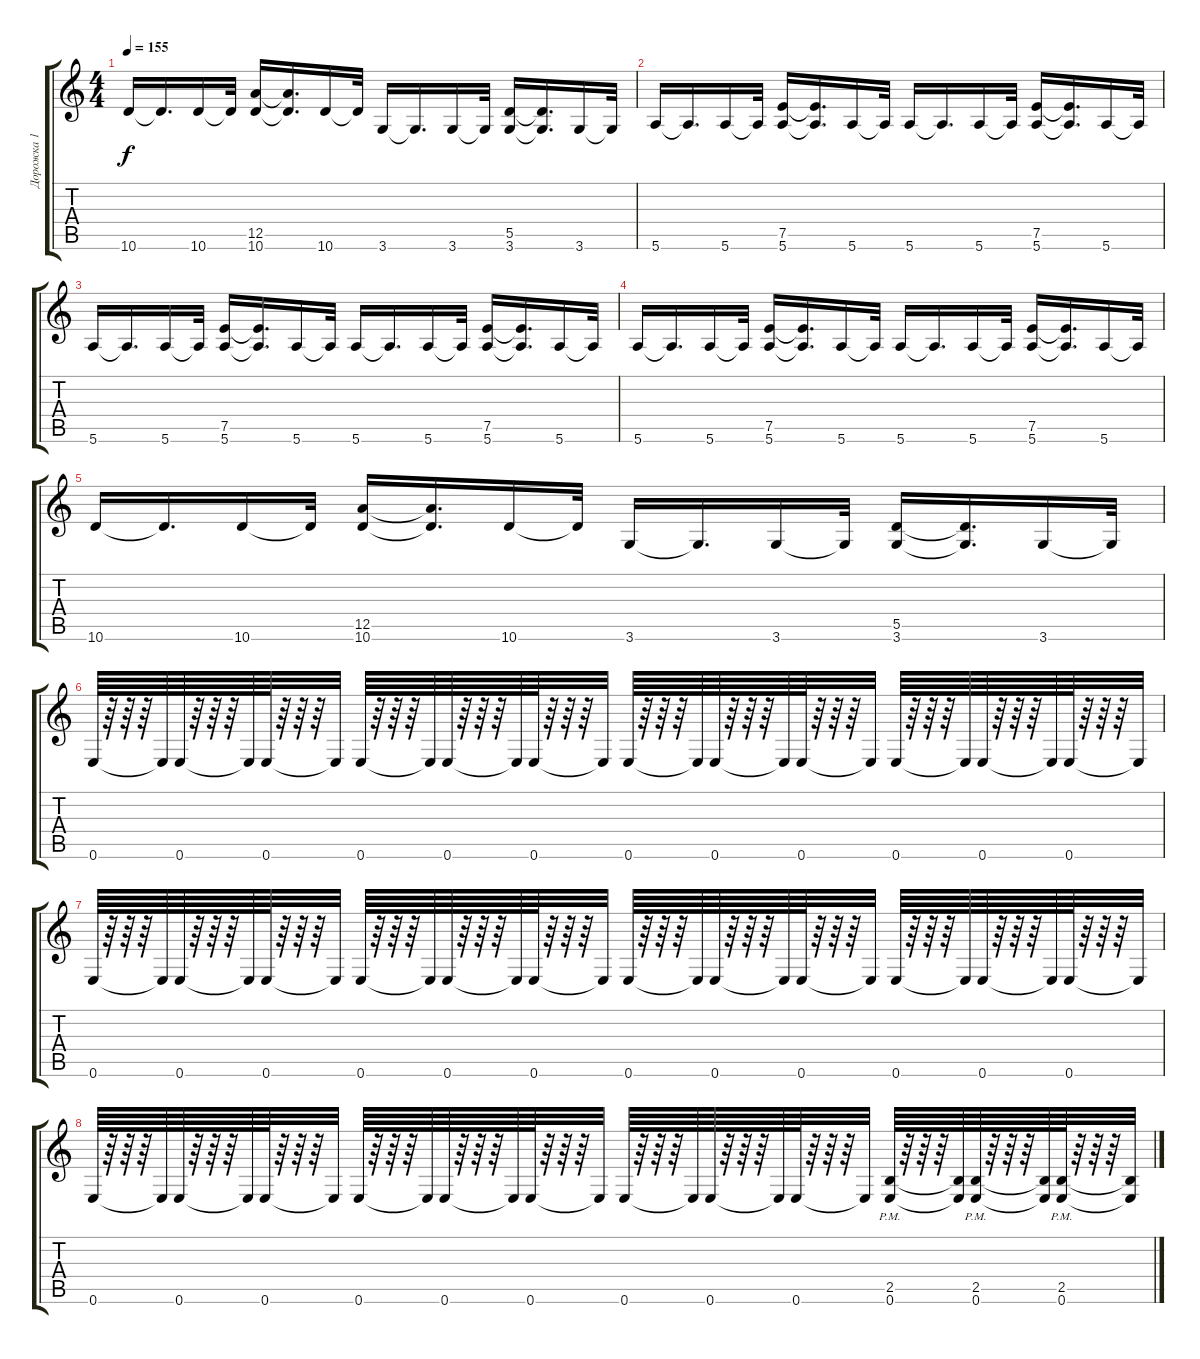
\track ("Дорожка 1" "Дорожка 1") {instrument distortionguitar}
\staff {score tabs}
\tuning (E4 B3 G3 D3 A2 E2) {hide}
\ts (4 4)
\tempo 155
\clef g2
\ks c
10.6.16{dy f} 10.6{t}.16{d} 10.6.16 10.6{t}.32 (12.5 10.6).16 (12.5{t} 10.6{t}).16{d} 10.6.16 10.6{t}.32 3.6.16 3.6{t}.16{d} 3.6.16 3.6{t}.32 (5.5 3.6).16 (5.5{t} 3.6{t}).16{d} 3.6.16 3.6{t}.32 |
5.6.16 5.6{t}.16{d} 5.6.16 5.6{t}.32 (7.5 5.6).16 (7.5{t} 5.6{t}).16{d} 5.6.16 5.6{t}.32 5.6.16 5.6{t}.16{d} 5.6.16 5.6{t}.32 (7.5 5.6).16 (7.5{t} 5.6{t}).16{d} 5.6.16 5.6{t}.32 |
5.6.16 5.6{t}.16{d} 5.6.16 5.6{t}.32 (7.5 5.6).16 (7.5{t} 5.6{t}).16{d} 5.6.16 5.6{t}.32 5.6.16 5.6{t}.16{d} 5.6.16 5.6{t}.32 (7.5 5.6).16 (7.5{t} 5.6{t}).16{d} 5.6.16 5.6{t}.32 |
5.6.16 5.6{t}.16{d} 5.6.16 5.6{t}.32 (7.5 5.6).16 (7.5{t} 5.6{t}).16{d} 5.6.16 5.6{t}.32 5.6.16 5.6{t}.16{d} 5.6.16 5.6{t}.32 (7.5 5.6).16 (7.5{t} 5.6{t}).16{d} 5.6.16 5.6{t}.32 |
10.6.16 10.6{t}.16{d} 10.6.16 10.6{t}.32 (12.5 10.6).16 (12.5{t} 10.6{t}).16{d} 10.6.16 10.6{t}.32 3.6.16 3.6{t}.16{d} 3.6.16 3.6{t}.32 (5.5 3.6).16 (5.5{t} 3.6{t}).16{d} 3.6.16 3.6{t}.32 |
0.6.64 r.64 r.64 r.64 0.6{t}.64 0.6.64 r.64 r.64 r.64 0.6{t}.64 0.6.64 r.64 r.64 r.64 0.6{t}.32 0.6.64 r.64 r.64 r.64 0.6{t}.64 0.6.64 r.64 r.64 r.64 0.6{t}.64 0.6.64 r.64 r.64 r.64 0.6{t}.32 0.6.64 r.64 r.64 r.64 0.6{t}.64 0.6.64 r.64 r.64 r.64 0.6{t}.64 0.6.64 r.64 r.64 r.64 0.6{t}.32 0.6.64 r.64 r.64 r.64 0.6{t}.64 0.6.64 r.64 r.64 r.64 0.6{t}.64 0.6.64 r.64 r.64 r.64 0.6{t}.32 |
0.6.64 r.64 r.64 r.64 0.6{t}.64 0.6.64 r.64 r.64 r.64 0.6{t}.64 0.6.64 r.64 r.64 r.64 0.6{t}.32 0.6.64 r.64 r.64 r.64 0.6{t}.64 0.6.64 r.64 r.64 r.64 0.6{t}.64 0.6.64 r.64 r.64 r.64 0.6{t}.32 0.6.64 r.64 r.64 r.64 0.6{t}.64 0.6.64 r.64 r.64 r.64 0.6{t}.64 0.6.64 r.64 r.64 r.64 0.6{t}.32 0.6.64 r.64 r.64 r.64 0.6{t}.64 0.6.64 r.64 r.64 r.64 0.6{t}.64 0.6.64 r.64 r.64 r.64 0.6{t}.32 |
0.6.64 r.64 r.64 r.64 0.6{t}.64 0.6.64 r.64 r.64 r.64 0.6{t}.64 0.6.64 r.64 r.64 r.64 0.6{t}.32 0.6.64 r.64 r.64 r.64 0.6{t}.64 0.6.64 r.64 r.64 r.64 0.6{t}.64 0.6.64 r.64 r.64 r.64 0.6{t}.32 0.6.64 r.64 r.64 r.64 0.6{t}.64 0.6.64 r.64 r.64 r.64 0.6{t}.64 0.6.64 r.64 r.64 r.64 0.6{t}.32 (2.5{pm} 0.6{pm}).64 r.64 r.64 r.64 (2.5{t} 0.6{t}).64 (2.5{pm} 0.6{pm}).64 r.64 r.64 r.64 (2.5{t} 0.6{t}).64 (2.5{pm} 0.6{pm}).64 r.64 r.64 r.64 (2.5{t} 0.6{t}).32
